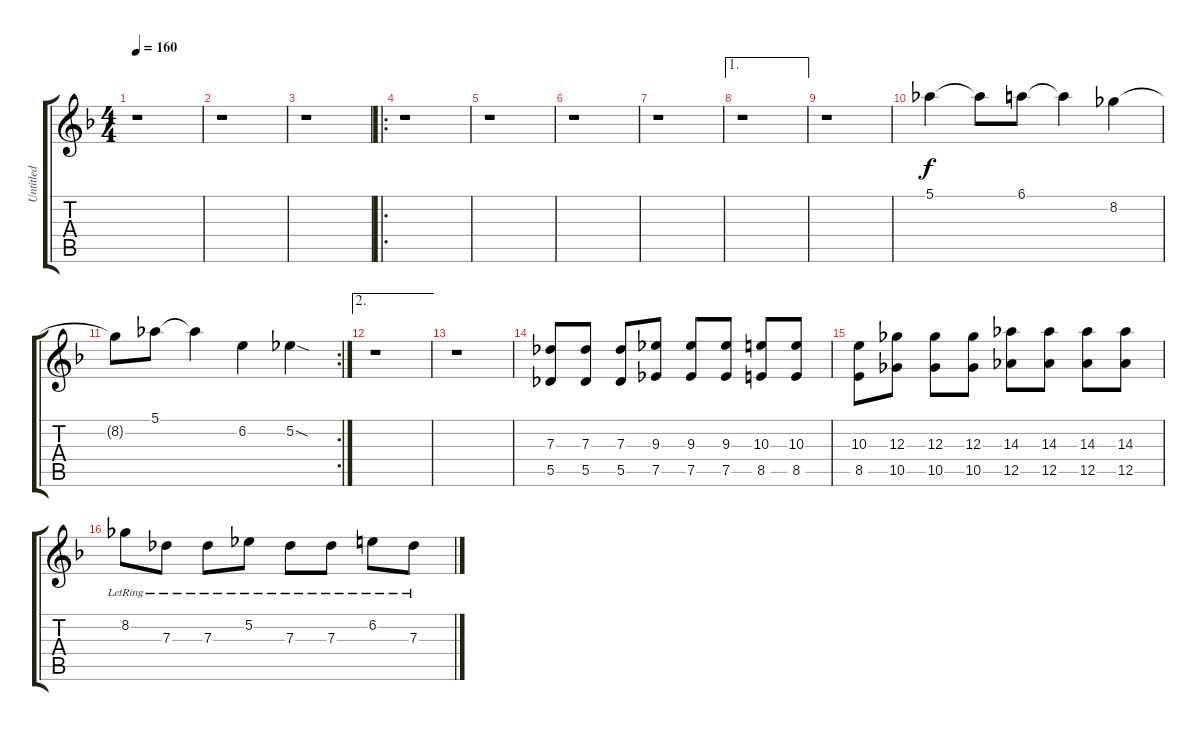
\track ("Untitled" "Untitled") {instrument distortionguitar}
\staff {score tabs}
\tuning (Eb4 Bb3 Gb3 Db3 Ab2 Eb2) {hide}
\ts (4 4)
\tempo 160
\clef g2
\ks f
r.1{dy f} |
r.1 |
r.1 |
\ro
r.1 |
r.1 |
r.1 |
r.1 |
\ae 1
r.1 |
r.1 |
5.1.4 5.1{t}.8 6.1.8 6.1{t}.4 8.2.4 |
\rc 2
8.2{t}.8 5.1.8 5.1{t}.4 6.2.4 5.2{sod}.4 |
\ae 2
r.1 |
r.1 |
(7.3 5.5).8 (7.3 5.5).8 (7.3 5.5).8 (9.3 7.5).8 (9.3 7.5).8 (9.3 7.5).8 (10.3 8.5).8 (10.3 8.5).8 |
(10.3 8.5).8 (12.3 10.5).8 (12.3 10.5).8 (12.3 10.5).8 (14.3 12.5).8 (14.3 12.5).8 (14.3 12.5).8 (14.3 12.5).8 |
8.2{lr}.8 7.3{lr}.8 7.3{lr}.8 5.2{lr}.8 7.3{lr}.8 7.3{lr}.8 6.2{lr}.8 7.3{lr}.8
